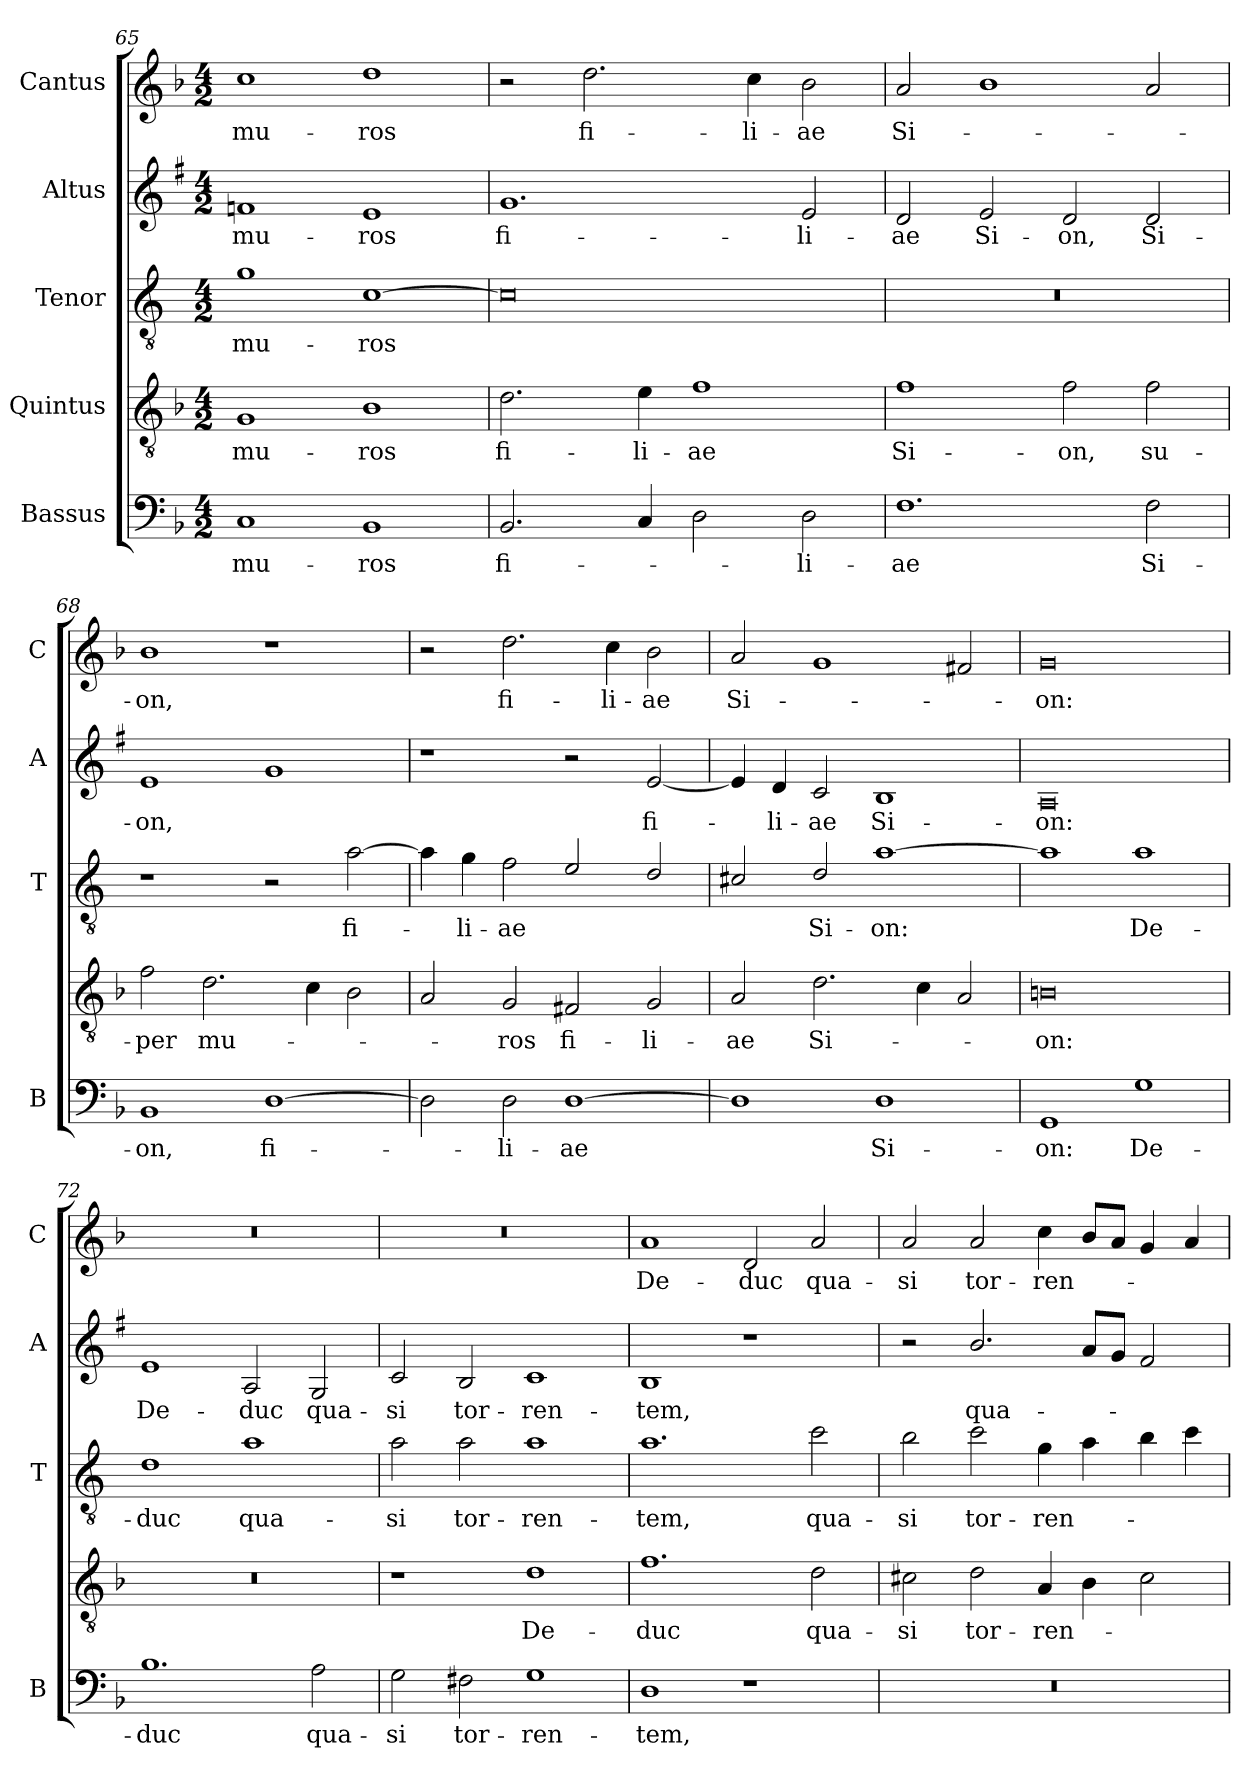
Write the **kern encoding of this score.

**kern	**text	**kern	**text	**kern	**text	**kern	**text	**kern	**text
*part5	*part5	*part4	*part4	*part3	*part3	*part2	*part2	*part1	*part1
*staff5	*staff5	*staff4	*staff4	*staff3	*staff3	*staff2	*staff2	*staff1	*staff1
*I"Bassus	*	*I"Quintus	*	*I"Tenor	*	*I"Altus	*	*I"Cantus	*
*I'B	*	*	*	*I'T	*	*I'A	*	*I'C	*
*clefF4	*	*clefGv2	*	*clefGv2	*	*clefG2	*	*clefG2	*
*	*	*	*	*ITrd4c7	*	*ITrd1c2	*	*	*
*k[b-]	*	*k[b-]	*	*k[b-]	*	*k[b-]	*	*k[b-]	*
*F:	*	*F:	*	*F:	*	*F:	*	*F:	*
*M4/2	*	*M4/2	*	*M4/2	*	*M4/2	*	*M4/2	*
=65	=65	=65	=65	=65	=65	=65	=65	=65	=65
!	!LO:LY:b	!	!LO:LY:b	!	!LO:LY:b	!	!LO:LY:b	!	!LO:LY:b
1C	mu-	1G	mu-	1c	mu-	1e-X	mu-	1cc	mu-
!	!LO:LY:b	!	!LO:LY:b	!	!LO:LY:b	!	!LO:LY:b	!	!LO:LY:b
1BB-	-ros	1B-	-ros	[1F	-ros	1d	-ros	1dd	-ros
=66	=66	=66	=66	=66	=66	=66	=66	=66	=66
!	!LO:LY:b	!	!LO:LY:b	!	!	!	!LO:LY:b	!	!
2.BB-/	fi-	2.d\	fi-	0F]	.	1.f	fi-	2r	.
!	!	!	!	!	!	!	!	!	!LO:LY:b
.	.	.	.	.	.	.	.	2.dd\	fi-
!	!	!	!LO:LY:b	!	!	!	!	!	!
4C/	.	4e\	-li-	.	.	.	.	.	.
!	!	!	!LO:LY:b	!	!	!	!	!	!
2D\	.	1f	-ae	.	.	.	.	.	.
!	!	!	!	!	!	!	!	!	!LO:LY:b
.	.	.	.	.	.	.	.	4cc\	-li-
!	!LO:LY:b	!	!	!	!	!	!LO:LY:b	!	!LO:LY:b
2D\	-li-	.	.	.	.	2d/	-li-	2b-\	-ae
=67	=67	=67	=67	=67	=67	=67	=67	=67	=67
!	!LO:LY:b	!	!LO:LY:b	!	!	!	!LO:LY:b	!	!LO:LY:b
1.F	-ae	1f	Si-	0r	.	2c/	-ae	2a/	Si-
!	!	!	!	!	!	!	!LO:LY:b	!	!
.	.	.	.	.	.	2d/	Si-	1b-	.
!	!	!	!LO:LY:b	!	!	!	!LO:LY:b	!	!
.	.	2f\	-on,	.	.	2c/	-on,	.	.
!	!LO:LY:b	!	!LO:LY:b	!	!	!	!LO:LY:b	!	!
2F\	Si-	2f\	su-	.	.	2c/	Si-	2a/	.
=68	=68	=68	=68	=68	=68	=68	=68	=68	=68
!	!LO:LY:b	!	!LO:LY:b	!	!	!	!LO:LY:b	!	!LO:LY:b
1BB-	-on,	2f\	-per	1r	.	1d	-on,	1b-	-on,
!	!	!	!LO:LY:b	!	!	!	!	!	!
.	.	2.d\	mu-	.	.	.	.	.	.
!	!LO:LY:b	!	!	!	!	!	!	!	!
[1D	fi-	.	.	2r	.	1f	.	1r	.
.	.	4c\	.	.	.	.	.	.	.
!	!	!	!	!	!LO:LY:b	!	!	!	!
.	.	2B-\	.	[2d\	fi-	.	.	.	.
!!LO:LB:g=z
=69	=69	=69	=69	=69	=69	=69	=69	=69	=69
2D\]	.	2A/	.	4d\]	.	1r	.	2r	.
!	!	!	!	!	!LO:LY:b	!	!	!	!
.	.	.	.	4c\	-li-	.	.	.	.
!	!LO:LY:b	!	!LO:LY:b	!	!LO:LY:b	!	!	!	!LO:LY:b
2D\	-li-	2G/	-ros	2B-\	-ae	.	.	2.dd\	fi-
!	!LO:LY:b	!	!LO:LY:b	!	!	!	!	!	!
[1D	-ae	2F#X/	fi-	2A/	.	2r	.	.	.
!	!	!	!	!	!	!	!	!	!LO:LY:b
.	.	.	.	.	.	.	.	4cc\	-li-
!	!	!	!LO:LY:b	!	!	!	!LO:LY:b	!	!LO:LY:b
.	.	2G/	-li-	2G/	.	[2d/	fi-	2b-\	-ae
=70	=70	=70	=70	=70	=70	=70	=70	=70	=70
!	!	!	!LO:LY:b	!	!	!	!	!	!LO:LY:b
1D]	.	2A/	-ae	2F#X/	.	4d/]	.	2a/	Si-
!	!	!	!	!	!	!	!LO:LY:b	!	!
.	.	.	.	.	.	4c/	-li-	.	.
!	!	!	!LO:LY:b	!	!LO:LY:b	!	!LO:LY:b	!	!
.	.	2.d\	Si-	2G/	Si-	2B-/	-ae	1g	.
!	!LO:LY:b	!	!	!	!LO:LY:b	!	!LO:LY:b	!	!
1D	Si-	.	.	[1d	-on:	1A	Si-	.	.
.	.	4c\	.	.	.	.	.	.	.
.	.	2A/	.	.	.	.	.	2f#X/	.
=71	=71	=71	=71	=71	=71	=71	=71	=71	=71
!	!LO:LY:b	!	!LO:LY:b	!	!	!	!LO:LY:b	!	!LO:LY:b
1GG	-on:	0Bn	-on:	1d]	.	0G	-on:	0g	-on:
!	!LO:LY:b	!	!	!	!LO:LY:b	!	!	!	!
1G	De-	.	.	1d	De-	.	.	.	.
=72	=72	=72	=72	=72	=72	=72	=72	=72	=72
!	!LO:LY:b	!	!	!	!LO:LY:b	!	!LO:LY:b	!	!
1.B-	-duc	0r	.	1G	-duc	1d	De-	0r	.
!	!	!	!	!	!LO:LY:b	!	!LO:LY:b	!	!
.	.	.	.	1d	qua-	2G/	-duc	.	.
!	!LO:LY:b	!	!	!	!	!	!LO:LY:b	!	!
2A\	qua-	.	.	.	.	2F/	qua-	.	.
=73	=73	=73	=73	=73	=73	=73	=73	=73	=73
!	!LO:LY:b	!	!	!	!LO:LY:b	!	!LO:LY:b	!	!
2G\	-si	1r	.	2d\	-si	2B-/	-si	0r	.
!	!LO:LY:b	!	!	!	!LO:LY:b	!	!LO:LY:b	!	!
2F#X\	tor-	.	.	2d\	tor-	2A/	tor-	.	.
!	!LO:LY:b	!	!LO:LY:b	!	!LO:LY:b	!	!LO:LY:b	!	!
1G	-ren-	1d	De-	1d	-ren-	1B-	-ren-	.	.
=74	=74	=74	=74	=74	=74	=74	=74	=74	=74
!	!LO:LY:b	!	!LO:LY:b	!	!LO:LY:b	!	!LO:LY:b	!	!LO:LY:b
1D	-tem,	1.f	-duc	1.d	-tem,	1A	-tem,	1a	De-
!	!	!	!	!	!	!	!	!	!LO:LY:b
1r	.	.	.	.	.	1r	.	2d/	-duc
!	!	!	!LO:LY:b	!	!LO:LY:b	!	!	!	!LO:LY:b
.	.	2d\	qua-	2f\	qua-	.	.	2a/	qua-
=75	=75	=75	=75	=75	=75	=75	=75	=75	=75
!	!	!	!LO:LY:b	!	!LO:LY:b	!	!	!	!LO:LY:b
0r	.	2c#X\	-si	2e\	-si	2r	.	2a/	-si
!	!	!	!LO:LY:b	!	!LO:LY:b	!	!LO:LY:b	!	!LO:LY:b
.	.	2d\	tor-	2f\	tor-	2.a/	qua-	2a/	tor-
!	!	!	!LO:LY:b	!	!LO:LY:b	!	!	!	!LO:LY:b
.	.	4A/	-ren-	4c\	-ren-	.	.	4cc\	-ren-
.	.	4B-\	.	4d\	.	8g/L	.	8b-/L	.
.	.	.	.	.	.	8f/J	.	8a/J	.
.	.	2c#\	.	4e\	.	2e/	.	4g/	.
.	.	.	.	4f\	.	.	.	4a/	.
=	=	=	=	=	=	=	=	=	=
*-	*-	*-	*-	*-	*-	*-	*-	*-	*-
